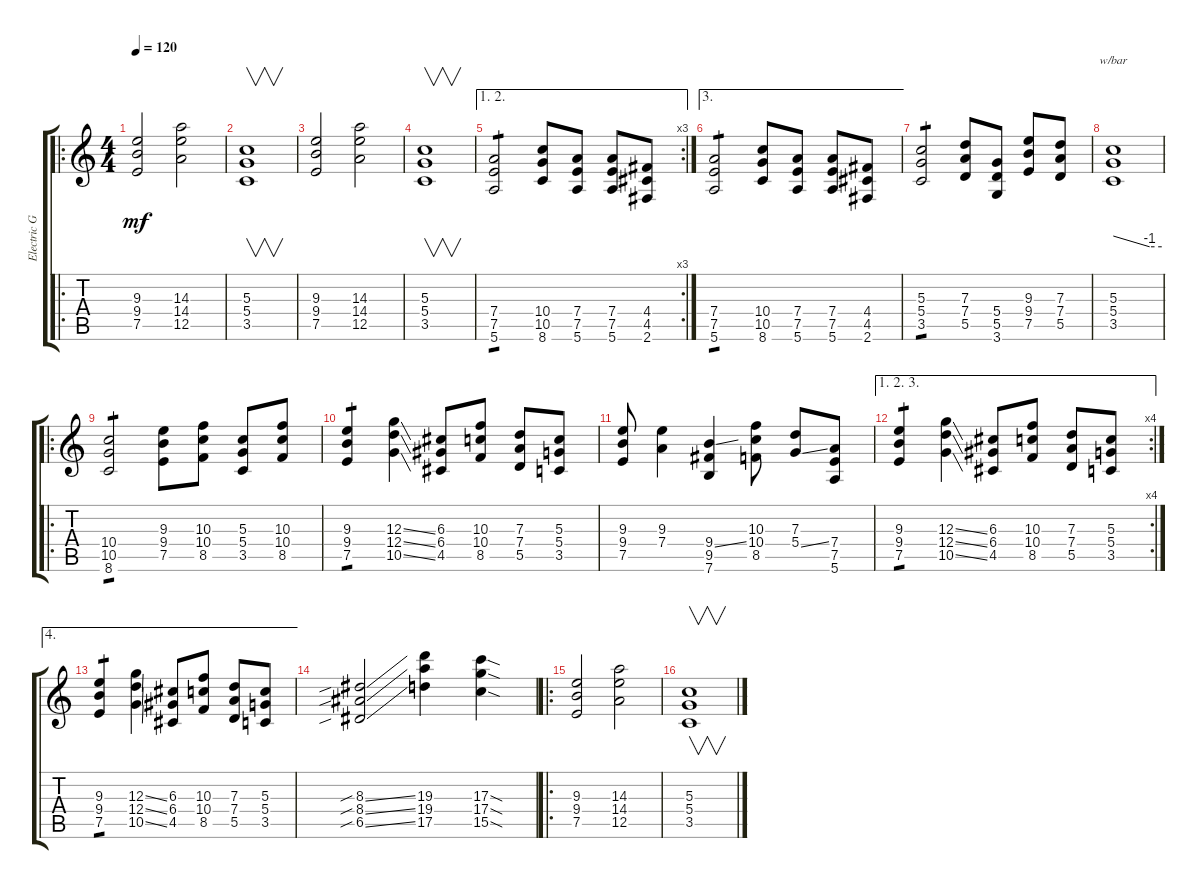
\track ("Electric Guitar" "Electric G") {instrument overdrivenguitar}
\staff {score tabs}
\tuning (E4 B3 G3 D3 A2 E2) {hide}
\ro
\ts (4 4)
\tempo 120
\clef g2
\ks c
(9.3 9.4 7.5).2{dy mf} (14.3 14.4 12.5).2 |
(5.3 5.4 3.5).1{v} |
(9.3 9.4 7.5).2 (14.3 14.4 12.5).2 |
(5.3 5.4 3.5).1{v} |
\ae (1 2)
\rc 3
(7.4 7.5 5.6).2{tp 1} (10.4 10.5 8.6).8 (7.4 7.5 5.6).8 (7.4 7.5 5.6).8 (4.4 4.5 2.6).8 |
\ae 3
(7.4 7.5 5.6).2{tp 1} (10.4 10.5 8.6).8 (7.4 7.5 5.6).8 (7.4 7.5 5.6).8 (4.4 4.5 2.6).8 |
(5.3 5.4 3.5).2{tp 1} (7.3 7.4 5.5).8 (5.4 5.5 3.6).8 (9.3 9.4 7.5).8 (7.3 7.4 5.5).8 |
(5.3 5.4 3.5).1{tbe (custom default 0 0 45 -4 60 -4)} |
\ro
(10.4 10.5 8.6).2{tp 1} (9.3 9.4 7.5).8 (10.3 10.4 8.5).8 (5.3 5.4 3.5).8 (10.3 10.4 8.5).8 |
(9.3 9.4 7.5).4{tp 1} (12.3{ss} 12.4{ss} 10.5{ss}).4 (6.3 6.4 4.5).8 (10.3 10.4 8.5).8 (7.3 7.4 5.5).8 (5.3 5.4 3.5).8 |
(9.3 9.4 7.5).8 (9.3 7.4).4 (9.4{ss} 9.5 7.6).4 (10.3 10.4 8.5).8 (7.3 5.4{ss}).8 (7.4 7.5 5.6).8 |
\ae (1 2 3)
\rc 4
(9.3 9.4 7.5).4{tp 1} (12.3{ss} 12.4{ss} 10.5{ss}).4 (6.3 6.4 4.5).8 (10.3 10.4 8.5).8 (7.3 7.4 5.5).8 (5.3 5.4 3.5).8 |
\ae 4
(9.3 9.4 7.5).4{tp 1} (12.3{ss} 12.4{ss} 10.5{ss}).4 (6.3 6.4 4.5).8 (10.3 10.4 8.5).8 (7.3 7.4 5.5).8 (5.3 5.4 3.5).8 |
(8.3{sib ss} 8.4{sib ss} 6.5{sib ss}).2 (19.3 19.4 17.5).4 (17.3{sod} 17.4{sod} 15.5{sod}).4 |
\ro
(9.3 9.4 7.5).2 (14.3 14.4 12.5).2 |
(5.3 5.4 3.5).1{v}
